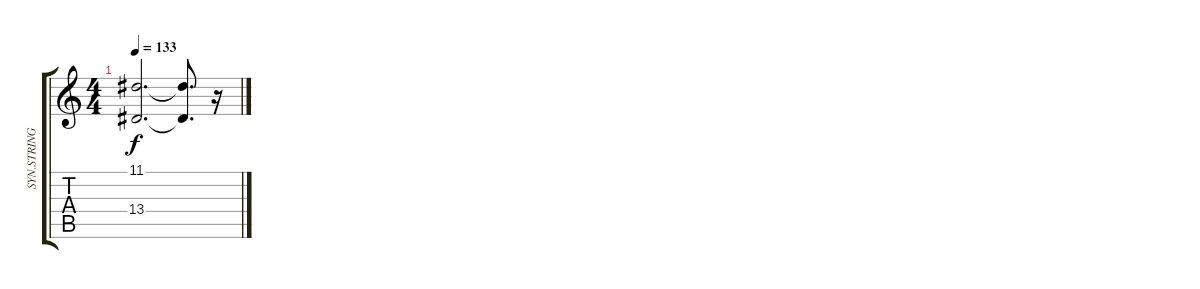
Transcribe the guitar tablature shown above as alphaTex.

\track ("SYN.STRINGS                         " "SYN.STRING") {instrument synthstrings1}
\staff {score tabs}
\tuning (E4 B3 G3 D3 A2 E2) {hide}
\ts (4 4)
\tempo 133
\clef g2
\ks c
(11.1{t} 13.4{t}).2{d dy f} (11.1{t} 13.4{t}).8{d} r.16
